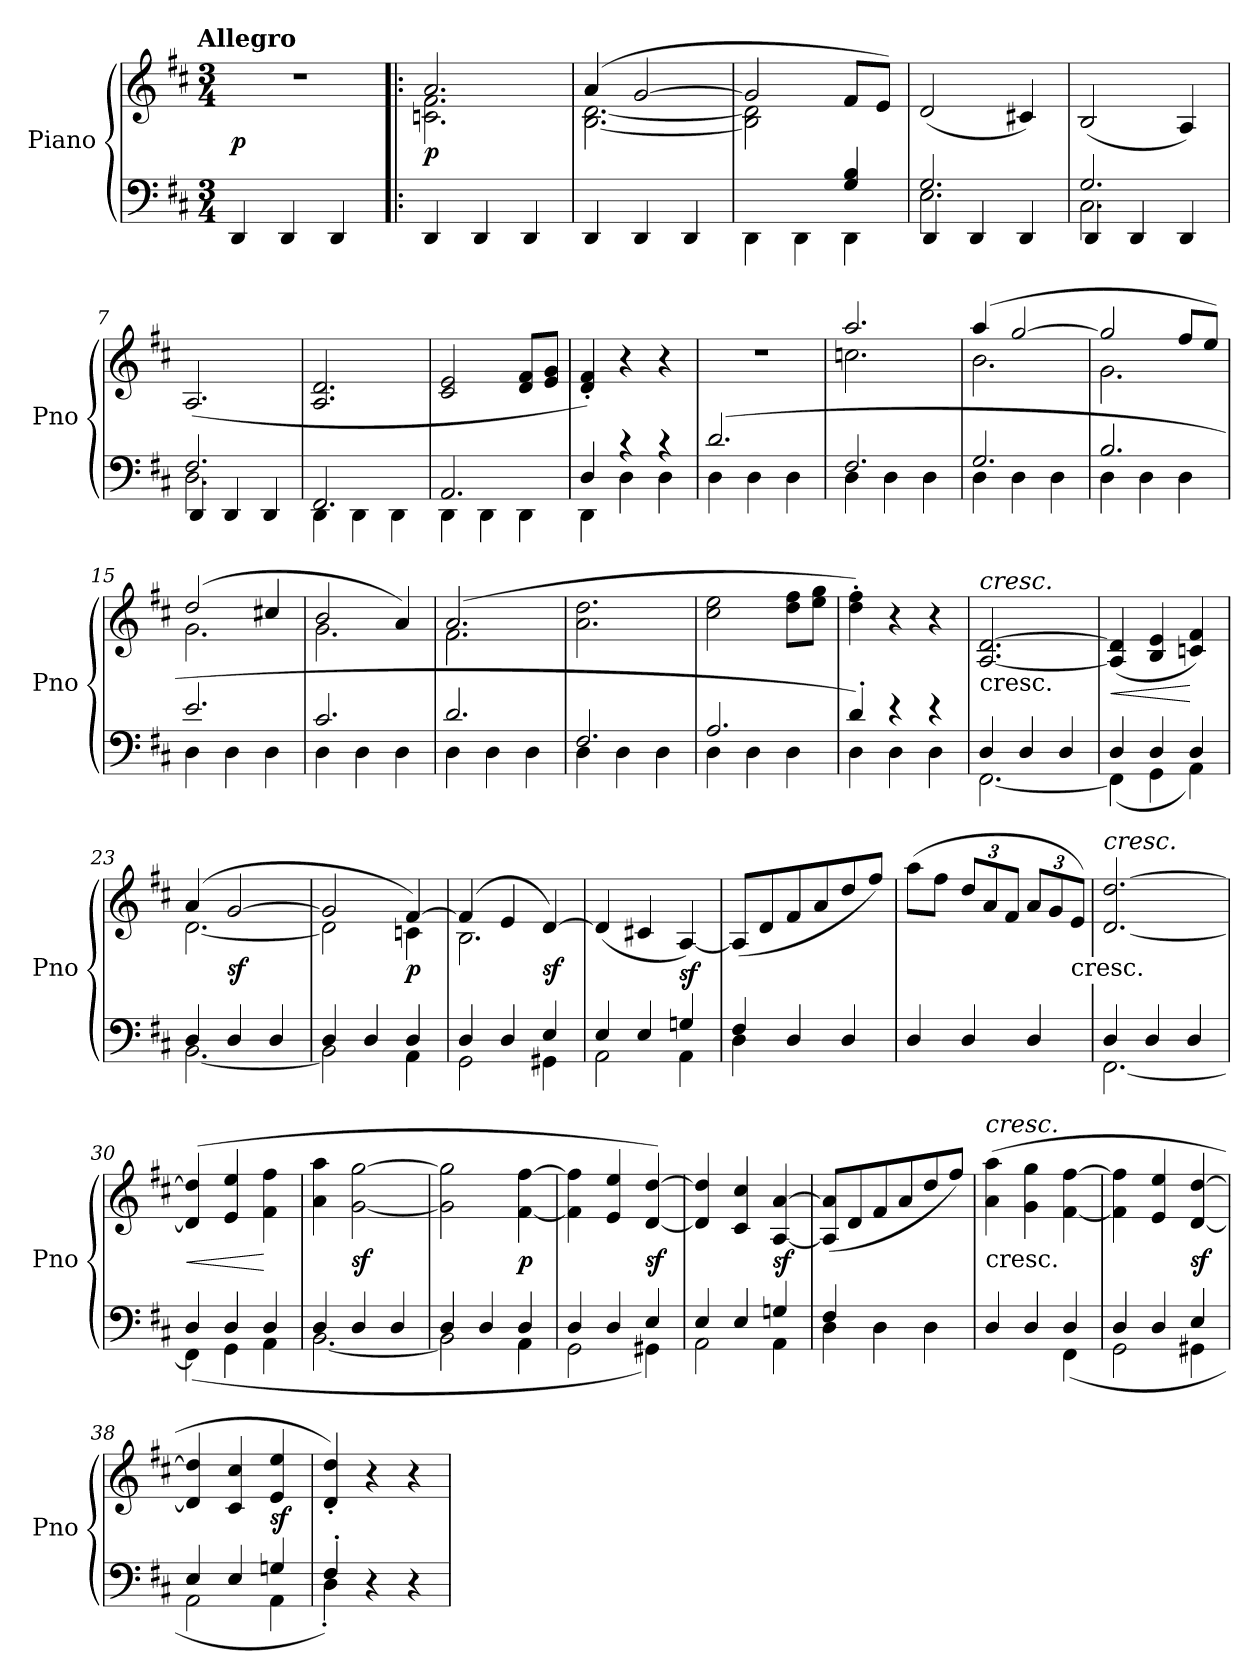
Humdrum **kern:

**kern	**kern	**dynam
*part1	*part1	*part1
*staff2	*staff1	*staff1/2
*I"Piano	*	*
*I'Pno	*	*
*clefF4	*clefG2	*
*k[f#c#]	*k[f#c#]	*
*D:	*D:	*
!!LO:TX:omd:t=Allegro
*M3/4	*M3/4	*
*MM240	*MM240	*
=1	=1	=1
4DD	2.r	p
4DD	.	.
4DD	.	.
=2!|:	=2!|:	=2!|:
*	*^	*
4DD	2.a	2.cn 2.f#	p
4DD	.	.	.
4DD	.	.	.
=3	=3	=3	=3
4DD	(4a	[2.B [2.d	.
4DD	[2g	.	.
4DD	.	.	.
=4	=4	=4	=4
*^	*	*	*
2ryy	4DD\	2g]	2B] 2d]	.
.	4DD\	.	.	.
4G 4B	4DD	8f#L	4ryy	.
.	.	8eJ)	.	.
*	*	*v	*v	*
=5	=5	=5	=5
*	*^	*	*
2.G	2.E	4DD	(2d	.
.	.	4DD	.	.
.	.	4DD	4c#X)	.
=6	=6	=6	=6	=6
2.G	2.C#	4DD	(2B	.
.	.	4DD	.	.
.	.	4DD	4A)	.
=7	=7	=7	=7	=7
2.F#	2.D	4DD	(2.A	.
.	.	4DD	.	.
.	.	4DD	.	.
*	*v	*v	*	*
=8	=8	=8	=8
2.FF#	4DD	2.A 2.d	.
.	4DD	.	.
.	4DD	.	.
=9	=9	=9	=9
2.AA	4DD	2c# 2e	.
.	4DD	.	.
.	4DD	8d 8f#L	.
.	.	8e 8gJ	.
=10	=10	=10	=10
4D	4DD	4d' 4f#')	.
4rc	4D	4r	.
4rc	4D	4r	.
=11	=11	=11	=11
(2.d	4D	2.r	.
.	4D	.	.
.	4D	.	.
=12	=12	=12	=12
*	*	*^	*
2.F#	4D	2.aa	2.ccn	.
.	4D	.	.	.
.	4D	.	.	.
=13	=13	=13	=13	=13
2.G	4D	(4aa	2.b	.
.	4D	[2gg	.	.
.	4D	.	.	.
=14	=14	=14	=14	=14
2.B	4D	2gg]	2.g	.
.	4D	.	.	.
.	4D	8ff#L	.	.
.	.	8eeJ)	.	.
=15	=15	=15	=15	=15
2.e	4D	(2dd	2.g	.
.	4D	.	.	.
.	4D	4cc#X	.	.
=16	=16	=16	=16	=16
2.c#	4D	2b	2.g	.
.	4D	.	.	.
.	4D	4a)	.	.
=17	=17	=17	=17	=17
2.d	4D	(2.a	2.f#	.
.	4D	.	.	.
.	4D	.	.	.
*	*	*v	*v	*
=18	=18	=18	=18
2.F#	4D	2.a 2.dd	.
.	4D	.	.
.	4D	.	.
=19	=19	=19	=19
2.A	4D	2cc# 2ee	.
.	4D	.	.
.	4D	8dd 8ff#L	.
.	.	8ee 8ggJ	.
=20	=20	=20	=20
4d')	4D	4dd' 4ff#')	.
4re	4D	4r	.
4re	4D	4r	.
=21	=21	=21	=21
!	!	!LO:TX:c:t=cresc.	!
!	!	!LO:TX:a:i:t=cresc.	!
4D	[2.FF#	[2.A [2.d	.
4D	.	.	.
4D	.	.	.
=22	=22	=22	=22
4D	(4FF#]	(>4A] 4d]	<
4D	4GG	4B 4e	.
4D	4AA)	4cn 4f#)	[
=23	=23	=23	=23
*	*	*^	*
4D	[2.BB	(4a	[2.d	.
4D	.	[2g	.	sf
4D	.	.	.	.
=24	=24	=24	=24	=24
4D	2BB]	2g]	2d]	.
4D	.	.	.	.
4D	4AA	[4f#)	4cn	p
=25	=25	=25	=25	=25
4D	2GG	(4f#]	2.B	.
4D	.	4e	.	.
4E	4GG#X	[4d)	.	sf
*	*	*v	*v	*
=26	=26	=26	=26
4E	2AA	(>4d]	.
4E	.	4c#X	.
4Gn	4AA	[4A)	sf
=27	=27	=27	=27
4F#	4D	(8AL]	.
.	.	8d	.
4D/	2ryy	8f#	.
.	.	8a	.
4D/	.	8dd	.
.	.	8ff#J)	.
*v	*v	*	*
=28	=28	=28
4D/	(<8aaL	.
.	8ff#J	.
4D/	12ddL	.
.	12a	.
.	12f#J	.
4D/	12aL	.
.	12g	.
!	!LO:TX:c:t=cresc.	!
.	12eJ)	.
=29	=29	=29
*^	*	*
!	!	!LO:TX:a:i:t=cresc.	!
4D	[2.FF#	[2.d [2.dd	.
4D	.	.	.
4D	.	.	.
=30	=30	=30	=30
4D	(4FF#]	(>4d] 4dd]	<
4D	4GG	4e 4ee	.
4D	4AA	4f# 4ff#	[
=31	=31	=31	=31
4D	[2.BB	4a 4aa	.
4D	.	[2g [2gg	sf
4D	.	.	.
=32	=32	=32	=32
4D	2BB]	2g] 2gg]	.
4D	.	.	.
4D	4AA	[4f# [4ff#	p
=33	=33	=33	=33
4D	2GG	4f#] 4ff#]	.
4D	.	4e 4ee	.
4E	4GG#X)	[4d [4dd)	sf
=34	=34	=34	=34
4E	2AA	4d] 4dd]	.
4E	.	4c# 4cc#	.
4Gn	4AA	[4A [4a	sf
=35	=35	=35	=35
4F#	4D	(8A] 8a]L	.
.	.	8d	.
2ryy	4D	8f#	.
.	.	8a	.
.	4D	8dd	.
.	.	8ff#J)	.
=36	=36	=36	=36
!	!	!LO:TX:c:t=cresc.	!
!	!	!LO:TX:a:i:t=cresc.	!
4D/	2ryy	(4a 4aa	.
4D/	.	4g 4gg	.
4D	(4FF#	[4f# [4ff#	.
=37	=37	=37	=37
4D	2GG	4f#] 4ff#]	.
4D	.	4e 4ee	.
4E	4GG#X	[4d [4dd	sf
=38	=38	=38	=38
4E	2AA	4d] 4dd]	.
4E	.	4c# 4cc#	.
4Gn	4AA	4e 4ee	sf
=39	=39	=39	=39
4F#'	4D')	4d'> 4dd'>)	.
4ryy	4r	4r	.
4ryy	4r	4r	.
*v	*v	*	*
=	=	=
*-	*-	*-
